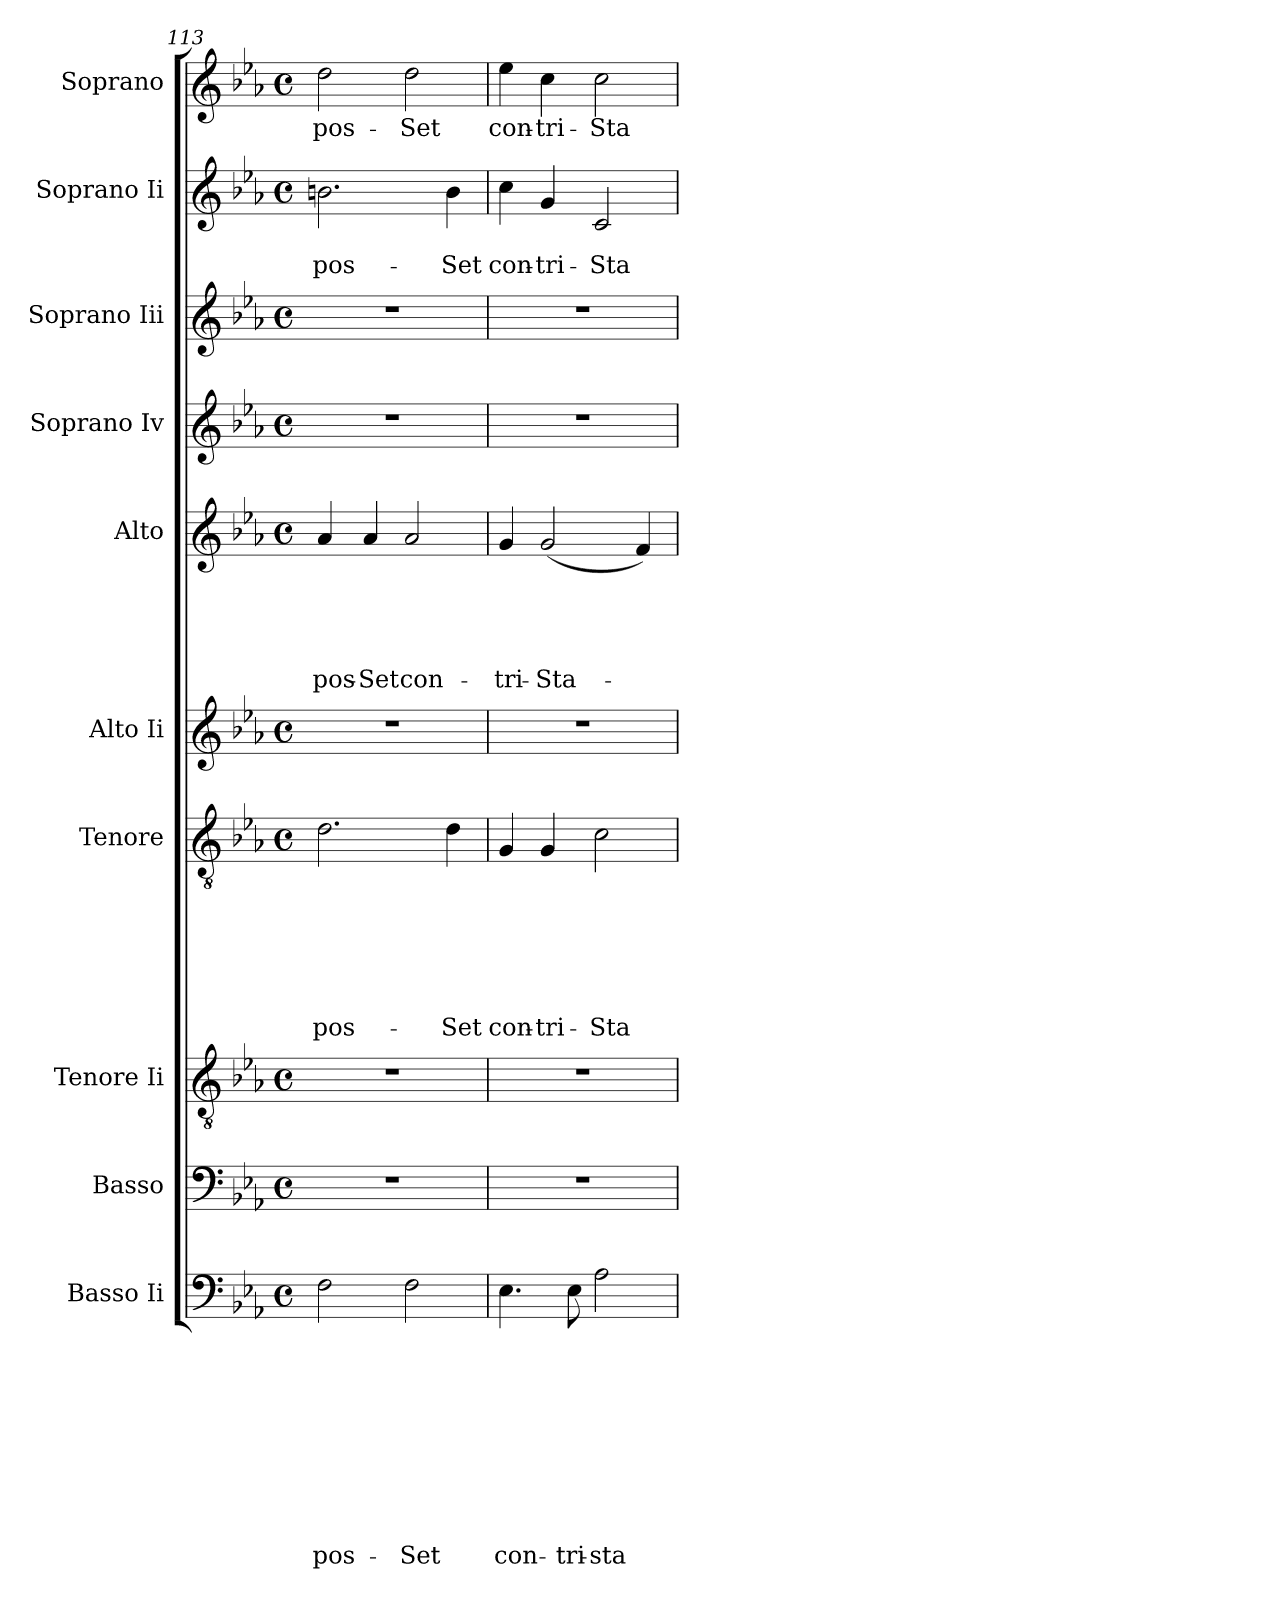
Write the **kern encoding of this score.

**kern	**text	**text	**text	**text	**text	**text	**text	**text	**text	**text	**kern	**kern	**kern	**text	**text	**text	**text	**text	**text	**text	**kern	**kern	**text	**text	**text	**text	**text	**kern	**kern	**kern	**text	**text	**kern	**text
*part10	*part10	*part10	*part10	*part10	*part10	*part10	*part10	*part10	*part10	*part10	*part9	*part8	*part7	*part7	*part7	*part7	*part7	*part7	*part7	*part7	*part6	*part5	*part5	*part5	*part5	*part5	*part5	*part4	*part3	*part2	*part2	*part2	*part1	*part1
*staff10	*staff10	*staff10	*staff10	*staff10	*staff10	*staff10	*staff10	*staff10	*staff10	*staff10	*staff9	*staff8	*staff7	*staff7	*staff7	*staff7	*staff7	*staff7	*staff7	*staff7	*staff6	*staff5	*staff5	*staff5	*staff5	*staff5	*staff5	*staff4	*staff3	*staff2	*staff2	*staff2	*staff1	*staff1
*I"Basso Ii	*	*	*	*	*	*	*	*	*	*	*I"Basso	*I"Tenore Ii	*I"Tenore	*	*	*	*	*	*	*	*I"Alto Ii	*I"Alto	*	*	*	*	*	*I"Soprano Iv	*I"Soprano Iii	*I"Soprano Ii	*	*	*I"Soprano	*
*clefF4	*	*	*	*	*	*	*	*	*	*	*clefF4	*clefGv2	*clefGv2	*	*	*	*	*	*	*	*clefG2	*clefG2	*	*	*	*	*	*clefG2	*clefG2	*clefG2	*	*	*clefG2	*
*k[b-e-a-]	*	*	*	*	*	*	*	*	*	*	*k[b-e-a-]	*k[b-e-a-]	*k[b-e-a-]	*	*	*	*	*	*	*	*k[b-e-a-]	*k[b-e-a-]	*	*	*	*	*	*k[b-e-a-]	*k[b-e-a-]	*k[b-e-a-]	*	*	*k[b-e-a-]	*
*E-:	*	*	*	*	*	*	*	*	*	*	*E-:	*E-:	*E-:	*	*	*	*	*	*	*	*E-:	*E-:	*	*	*	*	*	*E-:	*E-:	*E-:	*	*	*E-:	*
*M4/4	*	*	*	*	*	*	*	*	*	*	*M4/4	*M4/4	*M4/4	*	*	*	*	*	*	*	*M4/4	*M4/4	*	*	*	*	*	*M4/4	*M4/4	*M4/4	*	*	*M4/4	*
*met(c)	*	*	*	*	*	*	*	*	*	*	*met(c)	*met(c)	*met(c)	*	*	*	*	*	*	*	*met(c)	*met(c)	*	*	*	*	*	*met(c)	*met(c)	*met(c)	*	*	*met(c)	*
=113	=113	=113	=113	=113	=113	=113	=113	=113	=113	=113	=113	=113	=113	=113	=113	=113	=113	=113	=113	=113	=113	=113	=113	=113	=113	=113	=113	=113	=113	=113	=113	=113	=113	=113
!	!	!	!	!	!	!	!	!	!	!LO:LY:b	!	!	!	!	!	!	!	!	!	!LO:LY:b	!	!	!	!	!	!	!LO:LY:b	!	!	!	!	!LO:LY:b	!	!LO:LY:b
2F\	.	.	.	.	.	.	.	.	.	pos-	1r	1r	2.d\	.	.	.	.	.	.	pos-	1r	4a-/	.	.	.	.	pos-	1r	1r	2.bn\	.	pos-	2dd\	pos-
!	!	!	!	!	!	!	!	!	!	!	!	!	!	!	!	!	!	!	!	!	!	!	!	!	!	!	!LO:LY:b	!	!	!	!	!	!	!
.	.	.	.	.	.	.	.	.	.	.	.	.	.	.	.	.	.	.	.	.	.	4a-/	.	.	.	.	-Set	.	.	.	.	.	.	.
!	!	!	!	!	!	!	!	!	!	!LO:LY:b	!	!	!	!	!	!	!	!	!	!	!	!	!	!	!	!	!LO:LY:b	!	!	!	!	!	!	!LO:LY:b
2F\	.	.	.	.	.	.	.	.	.	-Set	.	.	.	.	.	.	.	.	.	.	.	2a-/	.	.	.	.	con-	.	.	.	.	.	2dd\	-Set
!	!	!	!	!	!	!	!	!	!	!	!	!	!	!	!	!	!	!	!	!LO:LY:b	!	!	!	!	!	!	!	!	!	!	!	!LO:LY:b	!	!
.	.	.	.	.	.	.	.	.	.	.	.	.	4d\	.	.	.	.	.	.	-Set	.	.	.	.	.	.	.	.	.	4b\	.	-Set	.	.
=114	=114	=114	=114	=114	=114	=114	=114	=114	=114	=114	=114	=114	=114	=114	=114	=114	=114	=114	=114	=114	=114	=114	=114	=114	=114	=114	=114	=114	=114	=114	=114	=114	=114	=114
!	!	!	!	!	!	!	!	!	!	!LO:LY:b	!	!	!	!	!	!	!	!	!	!LO:LY:b	!	!	!	!	!	!	!LO:LY:b	!	!	!	!	!LO:LY:b	!	!LO:LY:b
4.E-\	.	.	.	.	.	.	.	.	.	con-	1r	1r	4G/	.	.	.	.	.	.	con-	1r	4g/	.	.	.	.	-tri-	1r	1r	4cc\	.	con-	4ee-\	con-
!	!	!	!	!	!	!	!	!	!	!	!	!	!	!	!	!	!	!	!	!LO:LY:b	!	!	!	!	!	!	!LO:LY:b	!	!	!	!	!LO:LY:b	!	!LO:LY:b
.	.	.	.	.	.	.	.	.	.	.	.	.	4G/	.	.	.	.	.	.	-tri-	.	(<2g/	.	.	.	.	-Sta-	.	.	4g/	.	-tri-	4cc\	-tri-
!	!	!	!	!	!	!	!	!	!	!LO:LY:b	!	!	!	!	!	!	!	!	!	!	!	!	!	!	!	!	!	!	!	!	!	!	!	!
8E-\	.	.	.	.	.	.	.	.	.	-tri-	.	.	.	.	.	.	.	.	.	.	.	.	.	.	.	.	.	.	.	.	.	.	.	.
!	!	!	!	!	!	!	!	!	!	!LO:LY:b:rj	!	!	!	!	!	!	!	!	!	!LO:LY:b	!	!	!	!	!	!	!	!	!	!	!	!LO:LY:b	!	!LO:LY:b
2A-\	.	.	.	.	.	.	.	.	.	-sta-	.	.	2c\	.	.	.	.	.	.	-Sta-	.	.	.	.	.	.	.	.	.	2c/	.	-Sta-	2cc\	-Sta-
.	.	.	.	.	.	.	.	.	.	.	.	.	.	.	.	.	.	.	.	.	.	4f/)	.	.	.	.	.	.	.	.	.	.	.	.
=	=	=	=	=	=	=	=	=	=	=	=	=	=	=	=	=	=	=	=	=	=	=	=	=	=	=	=	=	=	=	=	=	=	=
*-	*-	*-	*-	*-	*-	*-	*-	*-	*-	*-	*-	*-	*-	*-	*-	*-	*-	*-	*-	*-	*-	*-	*-	*-	*-	*-	*-	*-	*-	*-	*-	*-	*-	*-
